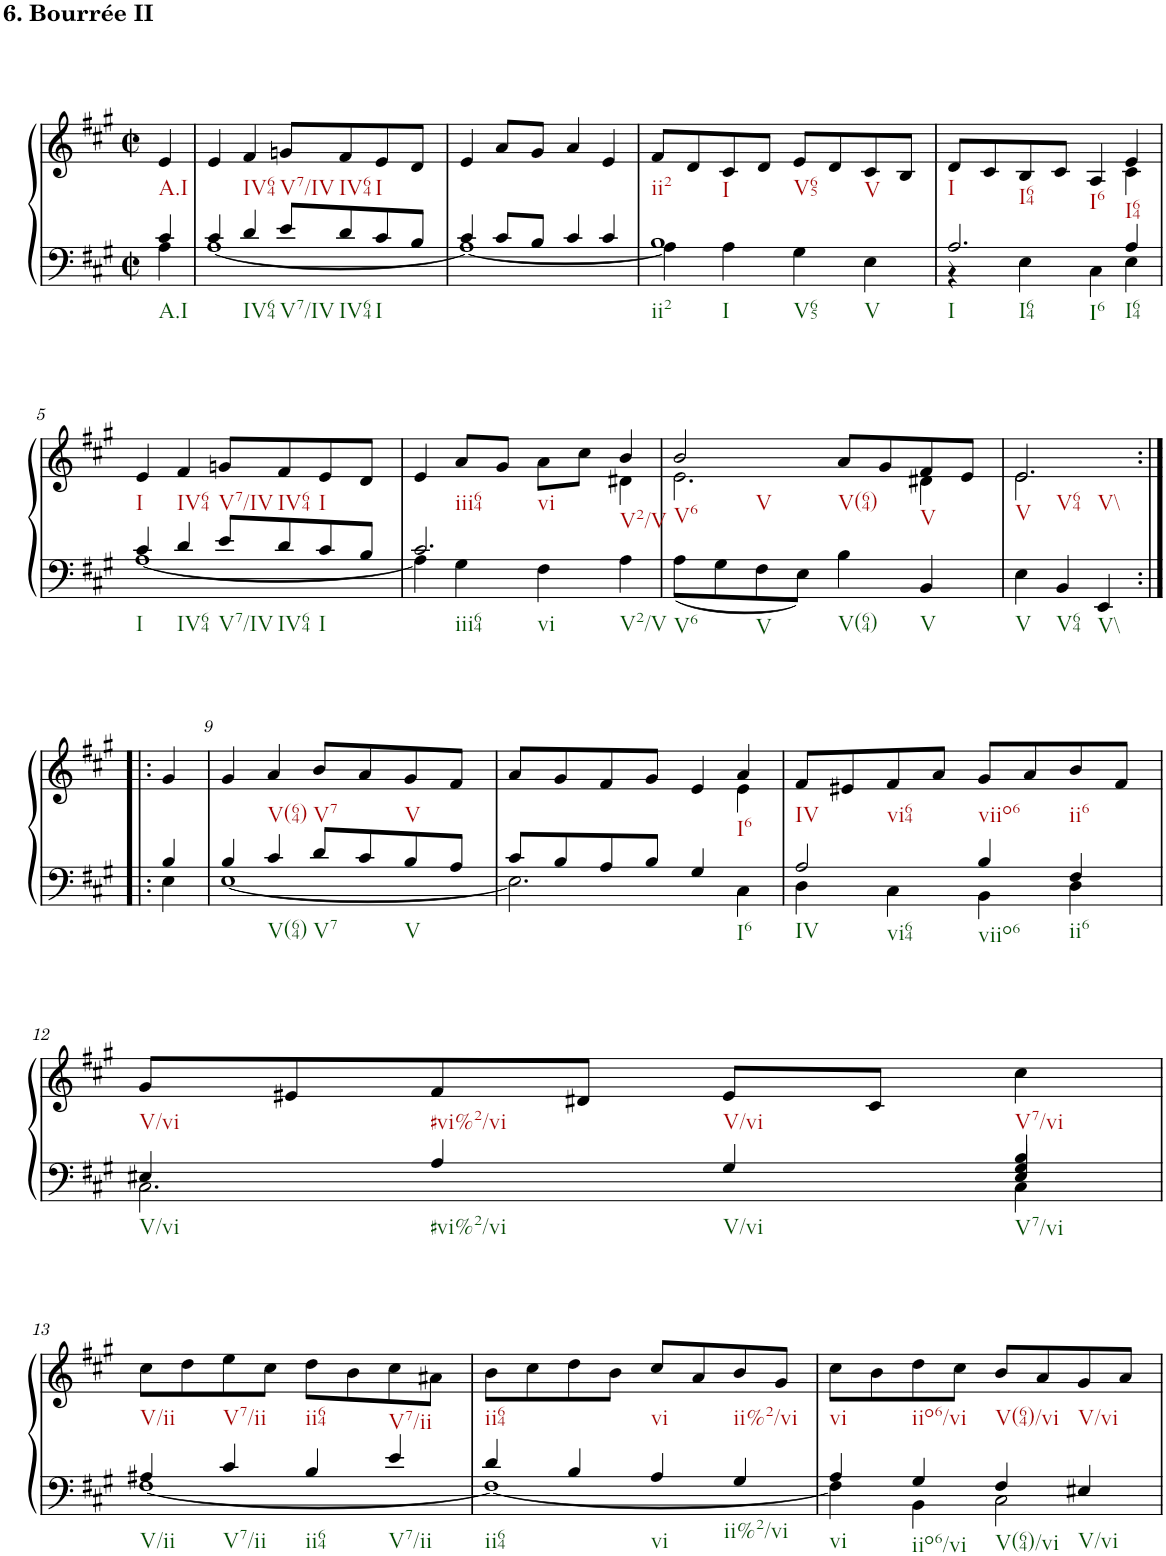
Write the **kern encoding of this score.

**kern	**kern
*part1	*part1
*staff2	*staff1
*I"Klavier linke Hand	*
*clefF4	*clefG2
*k[f#c#g#]	*k[f#c#g#]
*M2/2	*M2/2
*met(c|)	*met(c|)
=	=
*^	*
!	!	!LO:TX:a:B:t=6. Bourrée II
4c#/	4A\	4e/
=1	=1	=1
4c#/	[1A	4e/
4d/	.	4f#/
8e/L	.	8gn/L
8d/	.	8f#/
8c#/	.	8e/
8B/J	.	8d/J
=2	=2	=2
4c#/	1A_	4e/
8c#/L	.	8a/L
8B/J	.	8g#/J
4c#/	.	4a/
4c#/	.	4e/
=3	=3	=3
1B	4A\]	8f#/L
.	.	8d/
.	4A\	8c#/
.	.	8d/J
.	4G#\	8e/L
.	.	8d/
.	4E\	8c#/
.	.	8B/J
=4	=4	=4
*	*	*^
2.A/	4r	8d/L	2.ryy
.	.	8c#/	.
.	4E\	8B/	.
.	.	8c#/J	.
.	4C#\	4A/	.
4A/	4E\	4e/	4c#\
*	*	*v	*v
!!LO:LB:g=z
=5	=5	=5
4c#/	[1A	4e/
4d/	.	4f#/
8e/L	.	8gn/L
8d/	.	8f#/
8c#/	.	8e/
8B/J	.	8d/J
=6	=6	=6
*	*	*^
2.c#/	4A\]	4e/	2.ryy
.	4G#\	8a/L	.
.	.	8g#/J	.
.	4F#\	8a\L	.
.	.	8cc#\J	.
4ryy	4A\	4b/	4d#X\
=7	=7	=7	=7
1ryy	8A\L	2b/	2.e\
.	8G#\	.	.
.	8F#\	.	.
.	8E\J	.	.
.	4B\	8a/L	.
.	.	8g#/	.
.	4BB/	8f#/	4d#X\
.	.	8e/J	.
=8	=8	=8	=8
2.ryy	4E\	2.e/	2.e\
.	4BB/	.	.
.	4EE/	.	.
*	*	*v	*v
!!LO:LB:g=z
=8X1:|!|:	=8X1:|!|:	=8X1:|!|:
4B/	4E\	4g#/
=9	=9	=9
4B/	[1E	4g#/
4c#/	.	4a/
8d/L	.	8b/L
8c#/	.	8a/
8B/	.	8g#/
8A/J	.	8f#/J
=10	=10	=10
*	*	*^
8c#/L	2.E\]	8a/L	2.ryy
8B/	.	8g#/	.
8A/	.	8f#/	.
8B/J	.	8g#/J	.
4G#/	.	4e/	.
4ryy	4C#\	4a/	4e\
*	*	*v	*v
=11	=11	=11
2A/	4D\	8f#/L
.	.	8e#X/
.	4C#\	8f#/
.	.	8a/J
4B/	4BB\	8g#/L
.	.	8a/
4F#/	4D\	8b/
.	.	8f#/J
!!LO:LB:g=z
=12	=12	=12
*^	*^	*
4E#X/	2.C#\	2.ryy	2.ryy	8g#/L
.	.	.	.	8e#X/
4A/	.	.	.	8f#/
.	.	.	.	8d#X/J
4G#/	.	.	.	8e#/L
.	.	.	.	8c#/J
4B/	4C#\	4G#/	4E#/	4cc#\
*	*v	*v	*v	*
!!LO:LB:g=z
=13	=13	=13
4A#X/	[1F#	8cc#\L
.	.	8dd\
4c#/	.	8ee\
.	.	8cc#\J
4B/	.	8dd\L
.	.	8b\
4e/	.	8cc#\
.	.	8a#X\J
=14	=14	=14
4d/	1F#_	8b\L
.	.	8cc#\
4B/	.	8dd\
.	.	8b\J
4A/	.	8cc#/L
.	.	8a/
4G#/	.	8b/
.	.	8g#/J
=15	=15	=15
4A/	4F#\]	8cc#\L
.	.	8b\
4G#/	4BB\	8dd\
.	.	8cc#\J
4F#/	2C#\	8b/L
.	.	8a/
4E#X/	.	8g#/
.	.	8a/J
*v	*v	*
=	=
*-	*-
